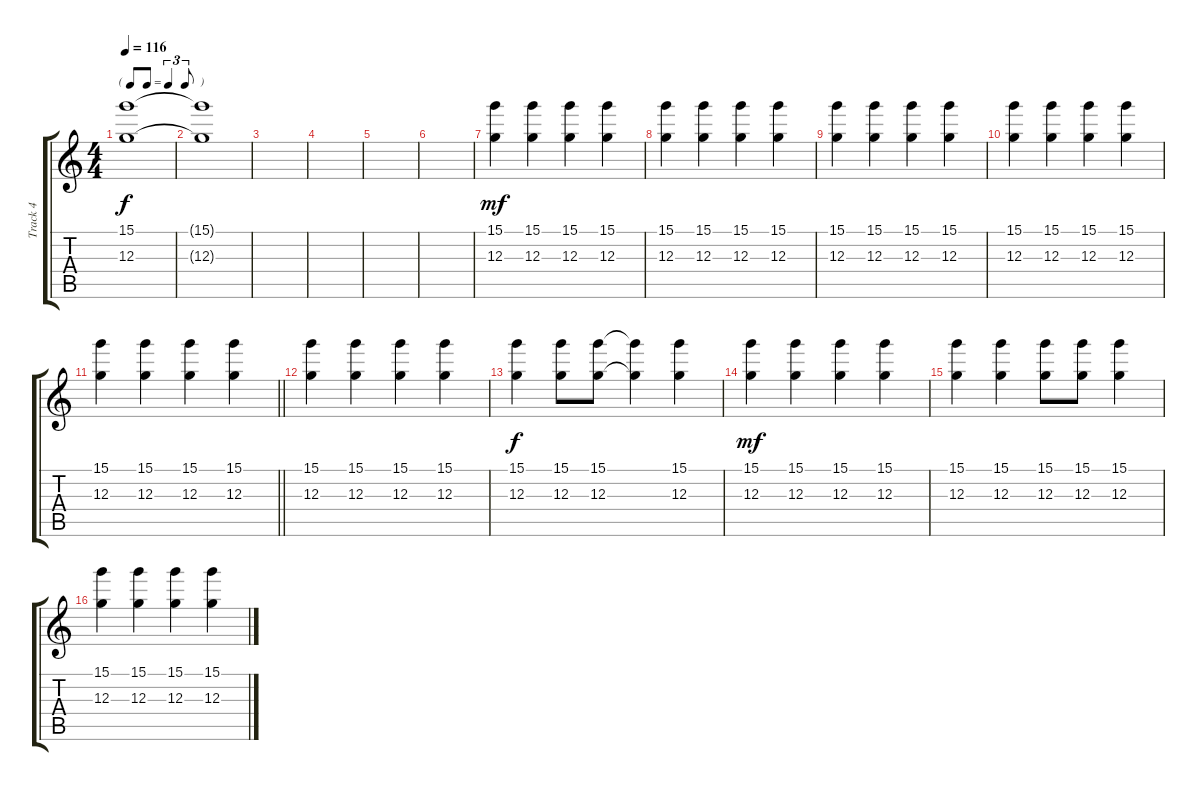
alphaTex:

\track ("Track 4" "Track 4") {instrument electricguitarclean}
\staff {score tabs}
\tuning (E4 B3 G3 D3 A2 E2) {hide}
\ts (4 4)
\tf triplet8th
\tempo 116
\clef g2
\ks c
(15.1 12.3).1{dy f} |
(15.1{t} 12.3{t}).1 |
|
|
|
|
(15.1 12.3).4{dy mf} (15.1 12.3).4 (15.1 12.3).4 (15.1 12.3).4 |
(15.1 12.3).4 (15.1 12.3).4 (15.1 12.3).4 (15.1 12.3).4 |
(15.1 12.3).4 (15.1 12.3).4 (15.1 12.3).4 (15.1 12.3).4 |
(15.1 12.3).4 (15.1 12.3).4 (15.1 12.3).4 (15.1 12.3).4 |
\barLineRight lightlight
(15.1 12.3).4 (15.1 12.3).4 (15.1 12.3).4 (15.1 12.3).4 |
(15.1 12.3).4 (15.1 12.3).4 (15.1 12.3).4 (15.1 12.3).4 |
(15.1 12.3).4{dy f} (15.1 12.3).8 (15.1 12.3).8 (15.1{t} 12.3{t}).4 (15.1 12.3).4 |
(15.1 12.3).4{dy mf} (15.1 12.3).4 (15.1 12.3).4 (15.1 12.3).4 |
(15.1 12.3).4 (15.1 12.3).4 (15.1 12.3).8 (15.1 12.3).8 (15.1 12.3).4 |
(15.1 12.3).4 (15.1 12.3).4 (15.1 12.3).4 (15.1 12.3).4
